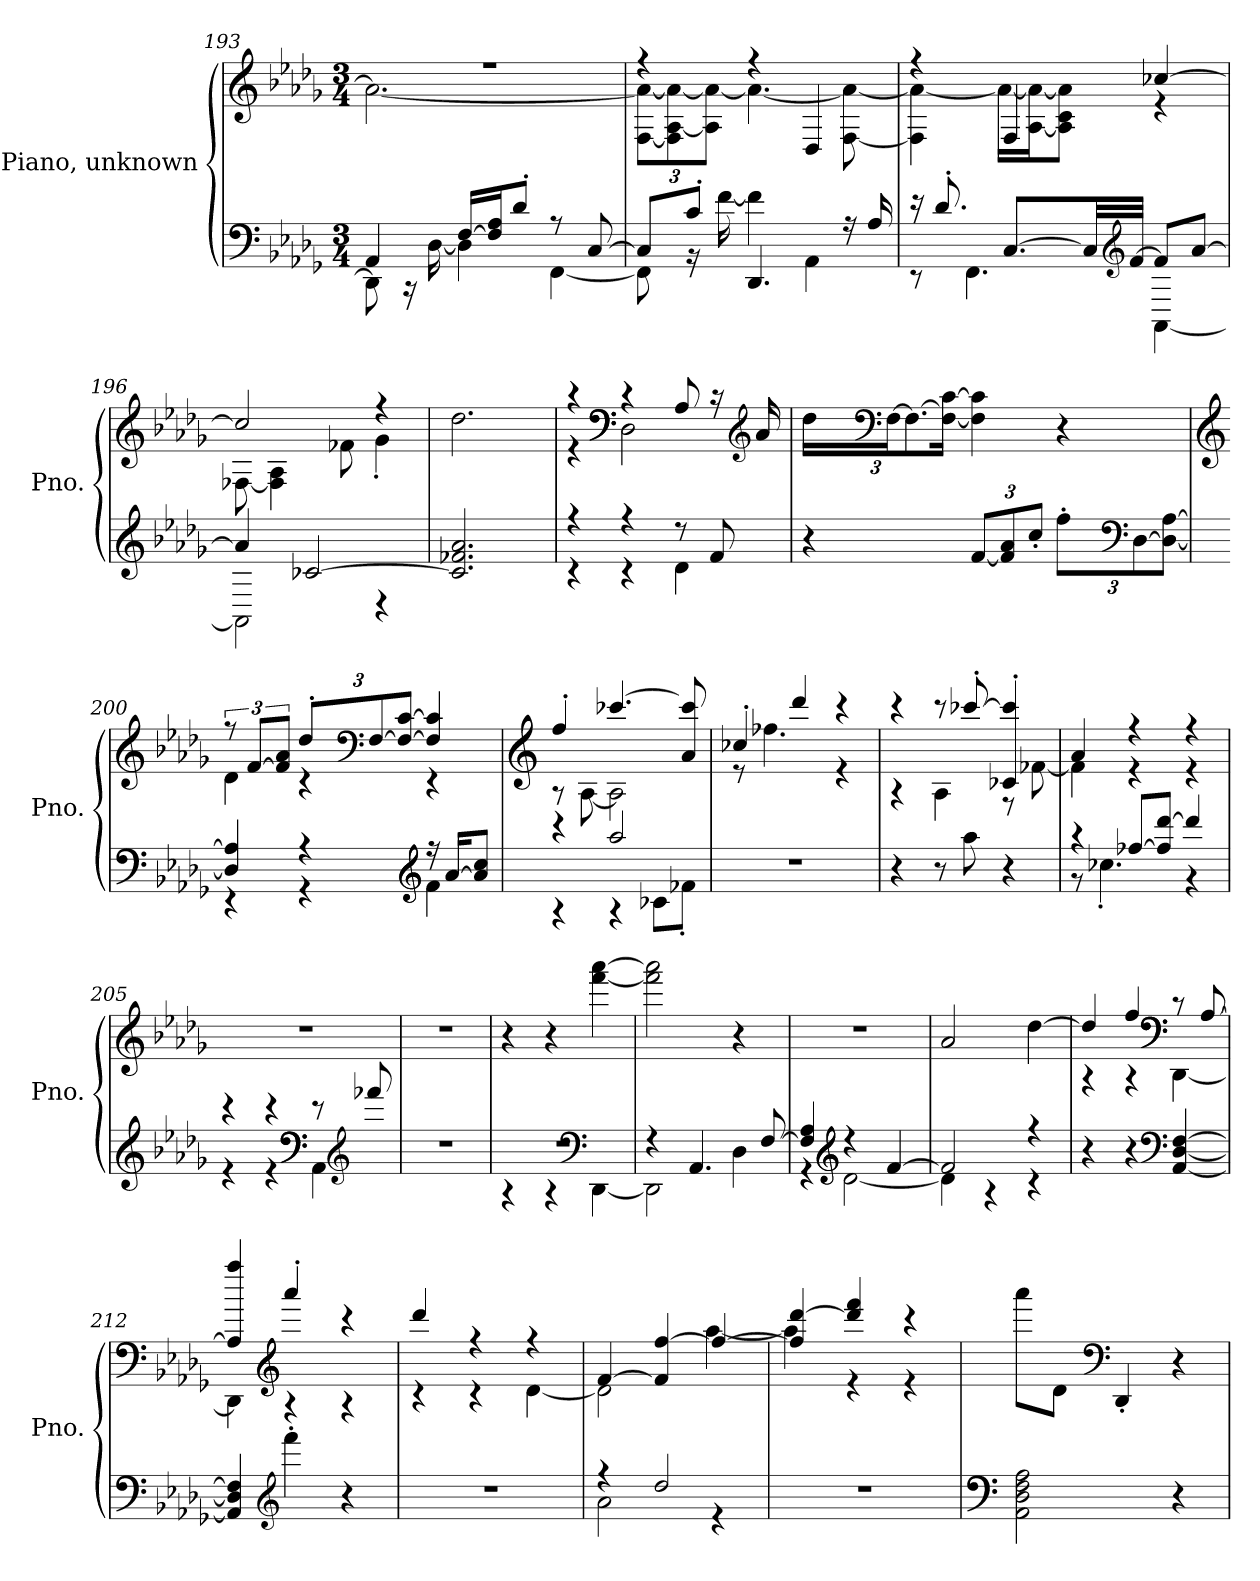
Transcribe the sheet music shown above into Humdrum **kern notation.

**kern	**kern
*part1	*part1
*staff2	*staff1
*I"Piano, unknown	*
*I'Pno.	*
*clefF4	*clefG2
*k[b-e-a-d-g-]	*k[b-e-a-d-g-]
*M3/4	*M3/4
=193	=193
*^	*^
4AA-/	8DD-\]	2.r	2.a-\_
.	16r	.	.
.	[16D-\	.	.
[16F/LL	4D-\]	.	.
16F/] 16A-/J	.	.	.
8d-'/J	.	.	.
8r	[4FF\	.	.
[8C/	.	.	.
=194	=194	=194	=194
*	*	*	*Xbrackettup
8C/L]	8FF\]	4r	[12F\ 12a-\_L
.	.	.	12F\] [12A-\ 12a-\_
8c'/J	16r	.	.
.	.	.	12A-\] 12a-\_J
.	[16f\	.	.
4.DD-/	4f\]	4r	4.a-\_
.	4AA-\	4D-/	.
16r	.	.	[8F\ 8a-\_
16A-/	.	.	.
!!LO:LB:g=z	!!
=195	=195	=195	=195
16r	8r	4r	4F\] 4a-\_
8.d-'/	.	.	.
.	4.FF\	.	.
[8.C/L	.	4F/	16a-\LL_
.	.	.	[16A-\ 16a-\_J
.	.	.	8A-\] 8c\ 8a-\]J
32C/LL]	.	.	.
*clefG2	*	*	*
[32f/JJJ	.	.	.
8f/L]	[4AA-\	[4cc-X/	4r
[8a-/J	.	.	.
=196	=196	=196	=196
4a-/]	2AA-\]	2cc-/]	[8F-X\
.	.	.	4F-\] 4A-\
[2c-X/	.	.	.
.	.	.	8f-X\
.	4r	4r	4g-'\
*v	*v	*	*
*	*v	*v
=197	=197
2.c-/] 2.f-X/ 2.a-/	2.dd-\
=198	=198
*^	*^
4r	4r	4r	4r
*	*	*clefF4	*
4r	4r	4r	2D-\
8r	4d-\	8A-/	.
8f/	.	16r	.
*	*	*clefG2	*
.	.	16a-/	.
*v	*v	*	*
*	*v	*v
!!LO:LB:g=z
=199	=199
4r	24dd-\LL
*	*clefF4
.	[24F\J
.	12.F\_
.	24F\_ [24c\Jk
*Xbrackettup	*
[12f/L	4F\] 4c\]
12f/] 12a-/	.
12cc'/J	.
12ff'\L	4r
*clefF4	*
[12D-\	.
12D-\_ [12A-\J	.
=200	=200
*	*clefG2
*^	*
*	*	*brackettup
*	*	*^
4D-/] 4A-/]	4r	12r	4d-\
.	.	[12f/L	.
.	.	12f/] 12a-/J	.
*	*	*Xbrackettup	*
4r	4r	12dd-'/L	4r
*	*	*clefF4	*
.	.	[12F/	.
.	.	12F/_ [12c/J	.
*clefG2	*	*	*
16r	4f\	4F/] 4c/]	4r
[16a-/KL	.	.	.
8a-/] 8cc/J	.	.	.
=201	=201	=201	=201
*	*	*clefG2	*
4r	4r	4ff'/	8r
.	.	.	[8A-\
2aa-/	4r	[4.ccc-X/	2A-\]
.	8c-X\L	.	.
.	8f-X'\J	8a-/ 8ccc-/]	.
*v	*v	*	*
!!LO:LB:g=z	!!
=202	=202	=202
2.r	4cc-X'/	8r
.	.	4.ff-X\
.	4ddd-/	.
.	4r	4r
=203	=203	=203
4r	4r	4r
8r	8r	4A-\
8aa-\	[8ccc-X'/	.
4r	4c-X/' 4ccc-/]'	8r
.	.	[8f-X\
=204	=204	=204
*^	*	*
4r	8r	4a-/	4f-\]
.	4.cc-X'\	.	.
[8ff-X/L	.	4r	4r
8ff-/] [8ddd-/J	.	.	.
4ddd-/]	4r	4r	4r
*	*	*v	*v
=205	=205	=205
4r	4r	2.r
4r	4r	.
*clefF4	*	*
8r	4AA-\	.
*clefG2	*	*
8fff-X/	.	.
*v	*v	*
=206	=206
2.r	2.r
=207	=207
*^	*
2.r	4r	4r
.	4r	4r
*clefF4	*	*
.	[4DD-\	[4fff\ [4aaa-\
!!LO:PB:g=z
=208	=208	=208
4r	2DD-\]	2fff\] 2aaa-\]
4.AA-/	.	.
.	4D-\	4r
[8F/	.	.
=209	=209	=209
4F/] 4A-/	4r	2.r
*clefG2	*	*
4r	[2d-\	.
[4f/	.	.
=210	=210	=210
2f/]	4d-\]	2a-/
.	4r	.
4r	4r	[4dd-\
*v	*v	*
=211	=211
*	*^
4r	4dd-/]	4r
4r	4ff/	4r
*clefF4	*clefF4	*
[4AA-/ [4D-/ [4F/	8r	[4DD-\
.	[8A-/	.
=212	=212	=212
4AA-/] 4D-/] 4F/]	4A-/] 4aa-/	4DD-\]
*clefG2	*clefG2	*
4fff'\	4aaa-'/	4r
4r	4r	4r
=213	=213	=213
2.r	4ddd-/	4r
.	4r	4r
.	4r	[4d-\
=214	=214	=214
*^	*	*
4r	2a-\	[4f/	2d-\]
2dd-/	.	4f/] [4ff/	.
.	4r	4ff/_	[4aa-\
*v	*v	*	*
!!LO:LB:g=z	!!
=215	=215	=215
2.r	4ff/] [4ddd-/	4aa-\]
.	4ddd-/] 4fff/	4r
.	4r	4r
*	*v	*v
=216	=216
*clefF4	*
2AA-\ 2D-\ 2F\ 2A-\	8aaa-\L
.	8d-\J
*	*clefF4
.	4DD-'/
4r	4r
=	=
*-	*-
